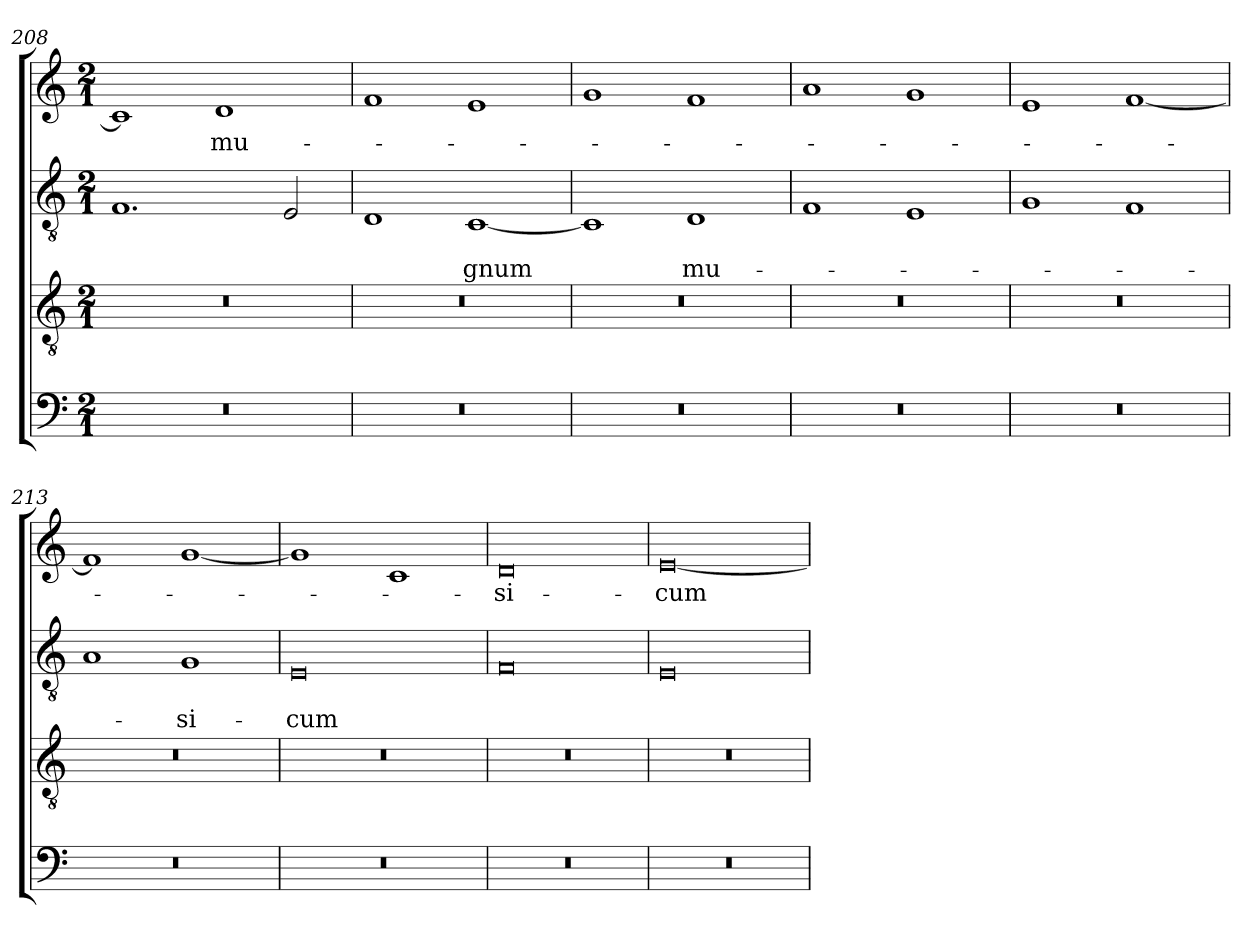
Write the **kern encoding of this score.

**kern	**kern	**kern	**text	**text	**kern	**text
*part4	*part3	*part2	*part2	*part2	*part1	*part1
*staff4	*staff3	*staff2	*staff2	*staff2	*staff1	*staff1
!!LO:PB:g=z
*clefF4	*clefGv2	*clefGv2	*	*	*clefG2	*
*k[]	*k[]	*k[]	*	*	*k[]	*
*C:	*C:	*C:	*	*	*C:	*
*M2/1	*M2/1	*M2/1	*	*	*M2/1	*
=208	=208	=208	=208	=208	=208	=208
0r	0r	1.F	.	.	1c]	.
!	!	!	!	!	!	!LO:LY:b
.	.	.	.	.	1d	mu-
.	.	2E/	.	.	.	.
=209	=209	=209	=209	=209	=209	=209
0r	0r	1D	.	.	1f	.
!	!	!	!	!LO:LY:b	!	!
.	.	[1C	.	-gnum	1e	.
=210	=210	=210	=210	=210	=210	=210
0r	0r	1C]	.	.	1g	.
!	!	!	!	!LO:LY:b	!	!
.	.	1D	.	mu-	1f	.
=211	=211	=211	=211	=211	=211	=211
0r	0r	1F	.	.	1a	.
.	.	1E	.	.	1g	.
=212	=212	=212	=212	=212	=212	=212
0r	0r	1G	.	.	1e	.
.	.	1F	.	.	[1f	.
=213	=213	=213	=213	=213	=213	=213
0r	0r	1A	.	.	1f]	.
!	!	!	!	!LO:LY:b	!	!
.	.	1G	.	-si-	[1g	.
=214	=214	=214	=214	=214	=214	=214
!	!	!	!	!LO:LY:b	!	!
0r	0r	0E	.	-cum	1g]	.
.	.	.	.	.	1c	.
=215	=215	=215	=215	=215	=215	=215
!	!	!	!	!	!	!LO:LY:b
0r	0r	0F	.	.	0d	-si-
!!LO:LB:g=z
=216	=216	=216	=216	=216	=216	=216
!	!	!	!	!	!	!LO:LY:b
0r	0r	0E	.	.	[0e	-cum
=	=	=	=	=	=	=
*-	*-	*-	*-	*-	*-	*-
